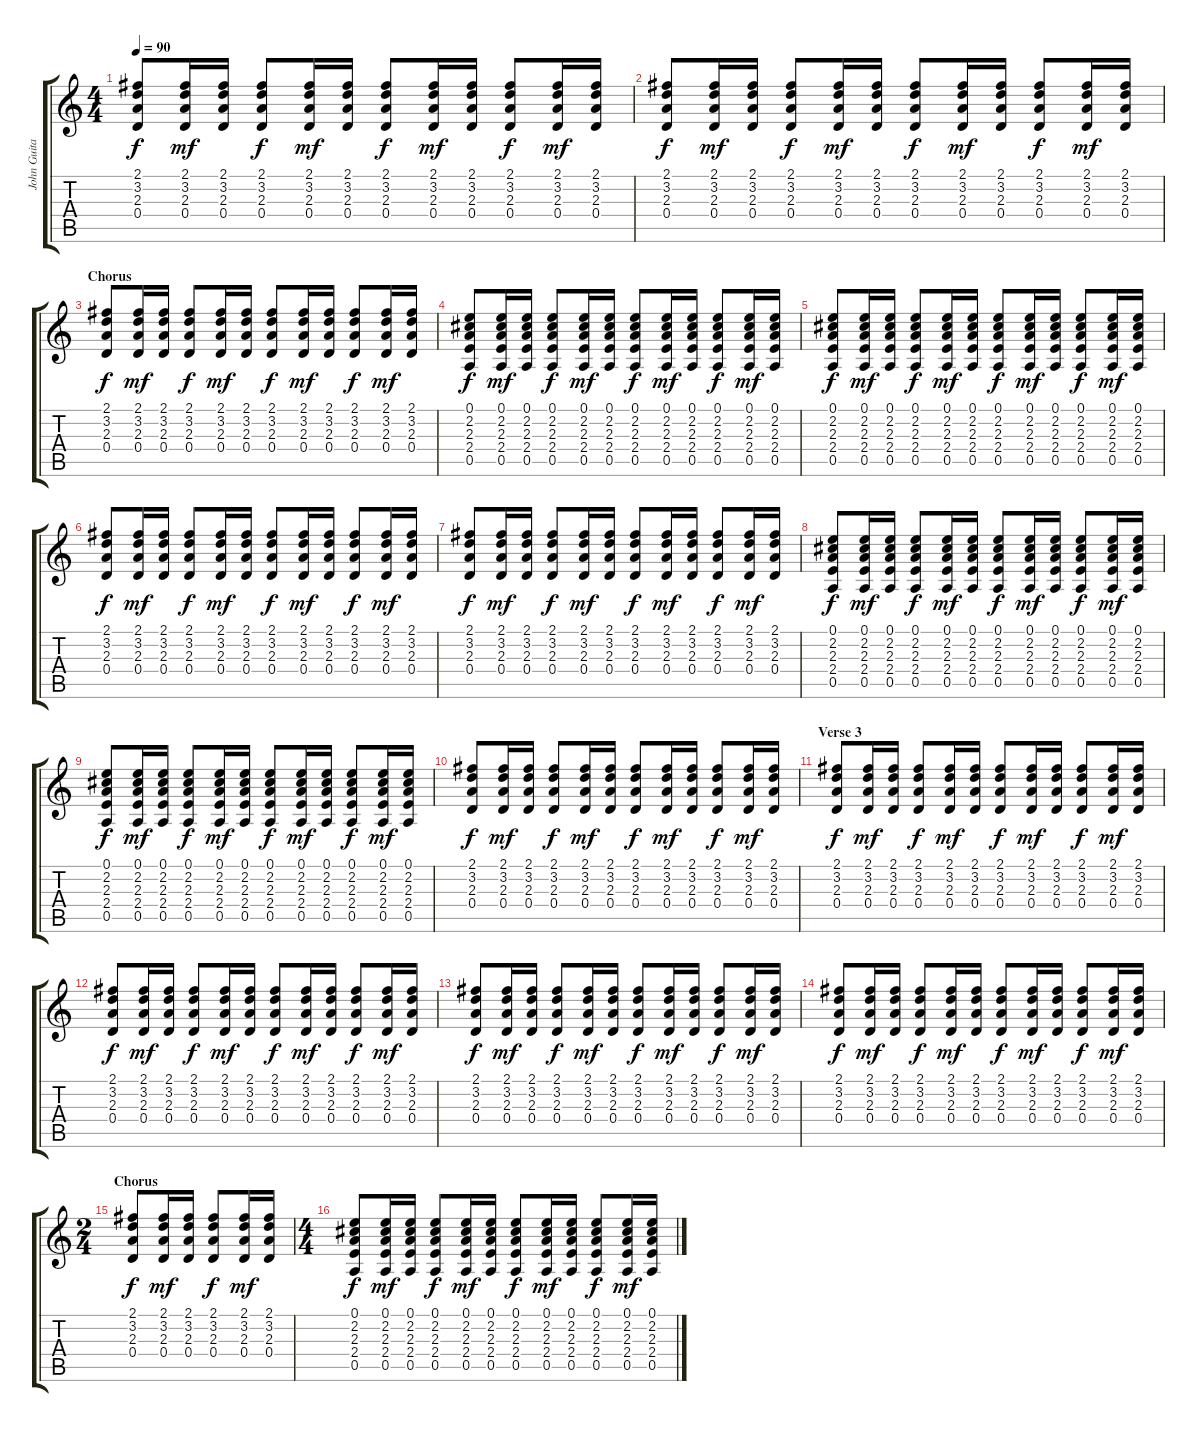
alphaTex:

\track ("John Guitar" "John Guita") {instrument acousticguitarsteel}
\staff {score tabs}
\tuning (E4 B3 G3 D3 A2 E2) {hide}
\ts (4 4)
\tempo 90
\clef g2
\ks c
(2.1 3.2 2.3 0.4).8{dy f} (2.1 3.2 2.3 0.4).16{dy mf} (2.1 3.2 2.3 0.4).16 (2.1 3.2 2.3 0.4).8{dy f} (2.1 3.2 2.3 0.4).16{dy mf} (2.1 3.2 2.3 0.4).16 (2.1 3.2 2.3 0.4).8{dy f} (2.1 3.2 2.3 0.4).16{dy mf} (2.1 3.2 2.3 0.4).16 (2.1 3.2 2.3 0.4).8{dy f} (2.1 3.2 2.3 0.4).16{dy mf} (2.1 3.2 2.3 0.4).16 |
(2.1 3.2 2.3 0.4).8{dy f} (2.1 3.2 2.3 0.4).16{dy mf} (2.1 3.2 2.3 0.4).16 (2.1 3.2 2.3 0.4).8{dy f} (2.1 3.2 2.3 0.4).16{dy mf} (2.1 3.2 2.3 0.4).16 (2.1 3.2 2.3 0.4).8{dy f} (2.1 3.2 2.3 0.4).16{dy mf} (2.1 3.2 2.3 0.4).16 (2.1 3.2 2.3 0.4).8{dy f} (2.1 3.2 2.3 0.4).16{dy mf} (2.1 3.2 2.3 0.4).16 |
\section ("" "Chorus")
(2.1 3.2 2.3 0.4).8{dy f} (2.1 3.2 2.3 0.4).16{dy mf} (2.1 3.2 2.3 0.4).16 (2.1 3.2 2.3 0.4).8{dy f} (2.1 3.2 2.3 0.4).16{dy mf} (2.1 3.2 2.3 0.4).16 (2.1 3.2 2.3 0.4).8{dy f} (2.1 3.2 2.3 0.4).16{dy mf} (2.1 3.2 2.3 0.4).16 (2.1 3.2 2.3 0.4).8{dy f} (2.1 3.2 2.3 0.4).16{dy mf} (2.1 3.2 2.3 0.4).16 |
(0.1 2.2 2.3 2.4 0.5).8{dy f} (0.1 2.2 2.3 2.4 0.5).16{dy mf} (0.1 2.2 2.3 2.4 0.5).16 (0.1 2.2 2.3 2.4 0.5).8{dy f} (0.1 2.2 2.3 2.4 0.5).16{dy mf} (0.1 2.2 2.3 2.4 0.5).16 (0.1 2.2 2.3 2.4 0.5).8{dy f} (0.1 2.2 2.3 2.4 0.5).16{dy mf} (0.1 2.2 2.3 2.4 0.5).16 (0.1 2.2 2.3 2.4 0.5).8{dy f} (0.1 2.2 2.3 2.4 0.5).16{dy mf} (0.1 2.2 2.3 2.4 0.5).16 |
(0.1 2.2 2.3 2.4 0.5).8{dy f} (0.1 2.2 2.3 2.4 0.5).16{dy mf} (0.1 2.2 2.3 2.4 0.5).16 (0.1 2.2 2.3 2.4 0.5).8{dy f} (0.1 2.2 2.3 2.4 0.5).16{dy mf} (0.1 2.2 2.3 2.4 0.5).16 (0.1 2.2 2.3 2.4 0.5).8{dy f} (0.1 2.2 2.3 2.4 0.5).16{dy mf} (0.1 2.2 2.3 2.4 0.5).16 (0.1 2.2 2.3 2.4 0.5).8{dy f} (0.1 2.2 2.3 2.4 0.5).16{dy mf} (0.1 2.2 2.3 2.4 0.5).16 |
(2.1 3.2 2.3 0.4).8{dy f} (2.1 3.2 2.3 0.4).16{dy mf} (2.1 3.2 2.3 0.4).16 (2.1 3.2 2.3 0.4).8{dy f} (2.1 3.2 2.3 0.4).16{dy mf} (2.1 3.2 2.3 0.4).16 (2.1 3.2 2.3 0.4).8{dy f} (2.1 3.2 2.3 0.4).16{dy mf} (2.1 3.2 2.3 0.4).16 (2.1 3.2 2.3 0.4).8{dy f} (2.1 3.2 2.3 0.4).16{dy mf} (2.1 3.2 2.3 0.4).16 |
(2.1 3.2 2.3 0.4).8{dy f} (2.1 3.2 2.3 0.4).16{dy mf} (2.1 3.2 2.3 0.4).16 (2.1 3.2 2.3 0.4).8{dy f} (2.1 3.2 2.3 0.4).16{dy mf} (2.1 3.2 2.3 0.4).16 (2.1 3.2 2.3 0.4).8{dy f} (2.1 3.2 2.3 0.4).16{dy mf} (2.1 3.2 2.3 0.4).16 (2.1 3.2 2.3 0.4).8{dy f} (2.1 3.2 2.3 0.4).16{dy mf} (2.1 3.2 2.3 0.4).16 |
(0.1 2.2 2.3 2.4 0.5).8{dy f} (0.1 2.2 2.3 2.4 0.5).16{dy mf} (0.1 2.2 2.3 2.4 0.5).16 (0.1 2.2 2.3 2.4 0.5).8{dy f} (0.1 2.2 2.3 2.4 0.5).16{dy mf} (0.1 2.2 2.3 2.4 0.5).16 (0.1 2.2 2.3 2.4 0.5).8{dy f} (0.1 2.2 2.3 2.4 0.5).16{dy mf} (0.1 2.2 2.3 2.4 0.5).16 (0.1 2.2 2.3 2.4 0.5).8{dy f} (0.1 2.2 2.3 2.4 0.5).16{dy mf} (0.1 2.2 2.3 2.4 0.5).16 |
(0.1 2.2 2.3 2.4 0.5).8{dy f} (0.1 2.2 2.3 2.4 0.5).16{dy mf} (0.1 2.2 2.3 2.4 0.5).16 (0.1 2.2 2.3 2.4 0.5).8{dy f} (0.1 2.2 2.3 2.4 0.5).16{dy mf} (0.1 2.2 2.3 2.4 0.5).16 (0.1 2.2 2.3 2.4 0.5).8{dy f} (0.1 2.2 2.3 2.4 0.5).16{dy mf} (0.1 2.2 2.3 2.4 0.5).16 (0.1 2.2 2.3 2.4 0.5).8{dy f} (0.1 2.2 2.3 2.4 0.5).16{dy mf} (0.1 2.2 2.3 2.4 0.5).16 |
(2.1 3.2 2.3 0.4).8{dy f} (2.1 3.2 2.3 0.4).16{dy mf} (2.1 3.2 2.3 0.4).16 (2.1 3.2 2.3 0.4).8{dy f} (2.1 3.2 2.3 0.4).16{dy mf} (2.1 3.2 2.3 0.4).16 (2.1 3.2 2.3 0.4).8{dy f} (2.1 3.2 2.3 0.4).16{dy mf} (2.1 3.2 2.3 0.4).16 (2.1 3.2 2.3 0.4).8{dy f} (2.1 3.2 2.3 0.4).16{dy mf} (2.1 3.2 2.3 0.4).16 |
\section ("" "Verse 3")
(2.1 3.2 2.3 0.4).8{dy f} (2.1 3.2 2.3 0.4).16{dy mf} (2.1 3.2 2.3 0.4).16 (2.1 3.2 2.3 0.4).8{dy f} (2.1 3.2 2.3 0.4).16{dy mf} (2.1 3.2 2.3 0.4).16 (2.1 3.2 2.3 0.4).8{dy f} (2.1 3.2 2.3 0.4).16{dy mf} (2.1 3.2 2.3 0.4).16 (2.1 3.2 2.3 0.4).8{dy f} (2.1 3.2 2.3 0.4).16{dy mf} (2.1 3.2 2.3 0.4).16 |
(2.1 3.2 2.3 0.4).8{dy f} (2.1 3.2 2.3 0.4).16{dy mf} (2.1 3.2 2.3 0.4).16 (2.1 3.2 2.3 0.4).8{dy f} (2.1 3.2 2.3 0.4).16{dy mf} (2.1 3.2 2.3 0.4).16 (2.1 3.2 2.3 0.4).8{dy f} (2.1 3.2 2.3 0.4).16{dy mf} (2.1 3.2 2.3 0.4).16 (2.1 3.2 2.3 0.4).8{dy f} (2.1 3.2 2.3 0.4).16{dy mf} (2.1 3.2 2.3 0.4).16 |
(2.1 3.2 2.3 0.4).8{dy f} (2.1 3.2 2.3 0.4).16{dy mf} (2.1 3.2 2.3 0.4).16 (2.1 3.2 2.3 0.4).8{dy f} (2.1 3.2 2.3 0.4).16{dy mf} (2.1 3.2 2.3 0.4).16 (2.1 3.2 2.3 0.4).8{dy f} (2.1 3.2 2.3 0.4).16{dy mf} (2.1 3.2 2.3 0.4).16 (2.1 3.2 2.3 0.4).8{dy f} (2.1 3.2 2.3 0.4).16{dy mf} (2.1 3.2 2.3 0.4).16 |
(2.1 3.2 2.3 0.4).8{dy f} (2.1 3.2 2.3 0.4).16{dy mf} (2.1 3.2 2.3 0.4).16 (2.1 3.2 2.3 0.4).8{dy f} (2.1 3.2 2.3 0.4).16{dy mf} (2.1 3.2 2.3 0.4).16 (2.1 3.2 2.3 0.4).8{dy f} (2.1 3.2 2.3 0.4).16{dy mf} (2.1 3.2 2.3 0.4).16 (2.1 3.2 2.3 0.4).8{dy f} (2.1 3.2 2.3 0.4).16{dy mf} (2.1 3.2 2.3 0.4).16 |
\ts (2 4)
\section ("" "Chorus")
(2.1 3.2 2.3 0.4).8{dy f} (2.1 3.2 2.3 0.4).16{dy mf} (2.1 3.2 2.3 0.4).16 (2.1 3.2 2.3 0.4).8{dy f} (2.1 3.2 2.3 0.4).16{dy mf} (2.1 3.2 2.3 0.4).16 |
\ts (4 4)
(0.1 2.2 2.3 2.4 0.5).8{dy f} (0.1 2.2 2.3 2.4 0.5).16{dy mf} (0.1 2.2 2.3 2.4 0.5).16 (0.1 2.2 2.3 2.4 0.5).8{dy f} (0.1 2.2 2.3 2.4 0.5).16{dy mf} (0.1 2.2 2.3 2.4 0.5).16 (0.1 2.2 2.3 2.4 0.5).8{dy f} (0.1 2.2 2.3 2.4 0.5).16{dy mf} (0.1 2.2 2.3 2.4 0.5).16 (0.1 2.2 2.3 2.4 0.5).8{dy f} (0.1 2.2 2.3 2.4 0.5).16{dy mf} (0.1 2.2 2.3 2.4 0.5).16
